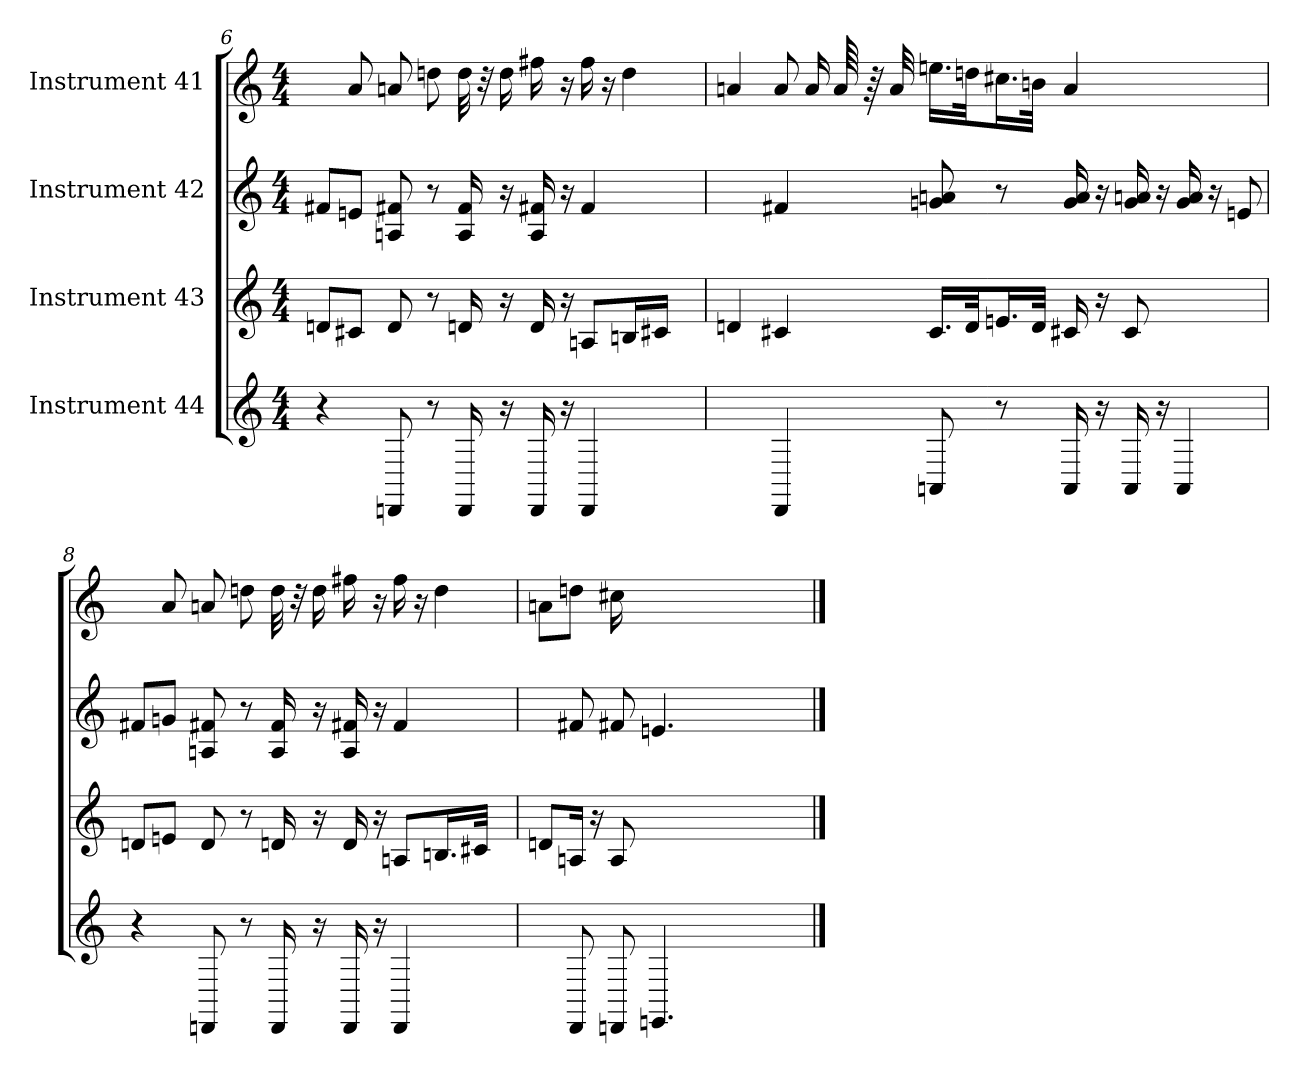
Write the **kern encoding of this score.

**kern	**kern	**kern	**kern
*part4	*part3	*part2	*part1
*staff4	*staff3	*staff2	*staff1
*I"Instrument 44	*I"Instrument 43	*I"Instrument 42	*I"Instrument 41
*clefG2	*clefG2	*clefG2	*clefG2
*M4/4	*M4/4	*M4/4	*M4/4
=6	=6	=6	=6
4r	8dn/L	8f#X/L	8ryy
.	8c#X/J	8en/J	8a
8DDn	8d	8An 8f#X	8an
8r	8r	8r	8ddn
16DD	16dn	16A 16f#	32dd
.	.	.	32r
16r	16r	16r	16dd
16DD	16d	16A 16f#X	16ff#X
16r	16r	16r	16r
4DD	8An/L	4f#	16ff#
.	.	.	16r
.	16Bn/L	.	4dd
.	16c#X/JJ	.	.
8ryy	8ryy	8ryy	.
=7	=7	=7	=7
4ryy	4dn	4ryy	4an
4DD	4c#X	4f#	8a
.	.	.	16a
.	.	.	64a
.	.	.	64r
.	.	.	32a
8AAn	16.c#/LL	8gn 8an	16.een\LL
.	32d/Jk	.	32ddn\Jk
8r	16.en/L	8r	16.cc#X\L
.	32d/JJk	.	32bn\JJk
16AA	16c#X	16g 16a	4a
16r	16r	16r	.
16AA	8c#	16g 16an	.
16r	.	16r	.
4AA	4ryy	16g 16a	4ryy
.	.	16r	.
.	.	8en	.
=8	=8	=8	=8
4r	8dn/L	8f#X/L	8ryy
.	8en/J	8gn/J	8a
8DDn	8d	8An 8f#X	8an
8r	8r	8r	8ddn
16DD	16dn	16A 16f#	32dd
.	.	.	32r
16r	16r	16r	16dd
16DD	16d	16A 16f#X	16ff#X
16r	16r	16r	16r
4DD	8An/L	4f#	16ff#
.	.	.	16r
.	16.Bn/L	.	4dd
.	32c#X/JJk	.	.
8ryy	8ryy	8ryy	.
=9	=9	=9	=9
8ryy	8dn/L	8ryy	8an\L
8DD	16An/Jk	8f#	8ddn\J
.	16r	.	.
8DDn	8A	8f#X	16cc#X
.	.	.	2ryy
4.EEn	2ryy	4.en	.
4.ryy	.	4.ryy	.
.	.	.	8.ryy
.	8ryy	.	.
.	8ryy	.	8ryy
==	==	==	==
*-	*-	*-	*-
